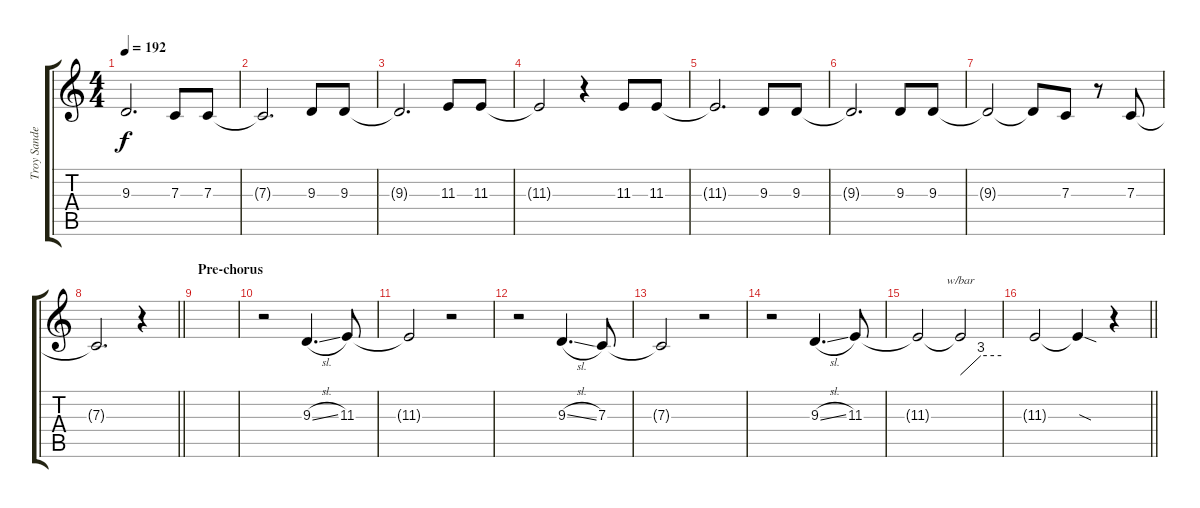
\track ("Troy Sanders - Vocals" "Troy Sande") {instrument flute}
\staff {score tabs}
\tuning (D4 A3 F3 C3 G2 C2) {hide}
\ts (4 4)
\tempo 192
\clef g2
\ks c
9.3{t}.2{d dy f} 7.3.8 7.3.8 |
7.3{t}.2{d} 9.3.8 9.3.8 |
9.3{t}.2{d} 11.3.8 11.3.8 |
11.3{t}.2 r.4 11.3.8 11.3.8 |
11.3{t}.2{d} 9.3.8 9.3.8 |
9.3{t}.2{d} 9.3.8 9.3.8 |
9.3{t}.2 9.3{t}.8 7.3.8 r.8 7.3.8 |
\barLineRight lightlight
7.3{t}.2{d} r.4 |
\section ("" "Pre-chorus")
|
r.2 9.3{sl}.4{d} 11.3.8 |
11.3{t}.2 r.2 |
r.2 9.3{sl}.4{d} 7.3.8 |
7.3{t}.2 r.2 |
r.2 9.3{sl}.4{d} 11.3.8 |
11.3{t}.2 11.3{t}.2{tbe (custom default 0 0 30 12 60 12)} |
\barLineRight lightlight
11.3{t}.2 11.3{sod t}.4 r.4
